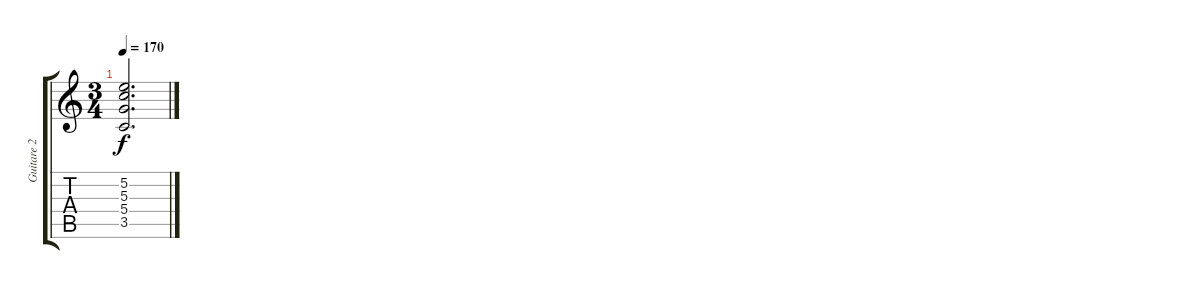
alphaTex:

\track ("Guitare 2" "Guitare 2") {instrument acousticguitarnylon}
\staff {score tabs}
\tuning (E4 B3 G3 D3 A2 E2) {hide}
\ts (3 4)
\tempo 170
\clef g2
\ks c
(5.2{t} 5.3{t} 5.4{t} 3.5{t}).2{d dy f}
